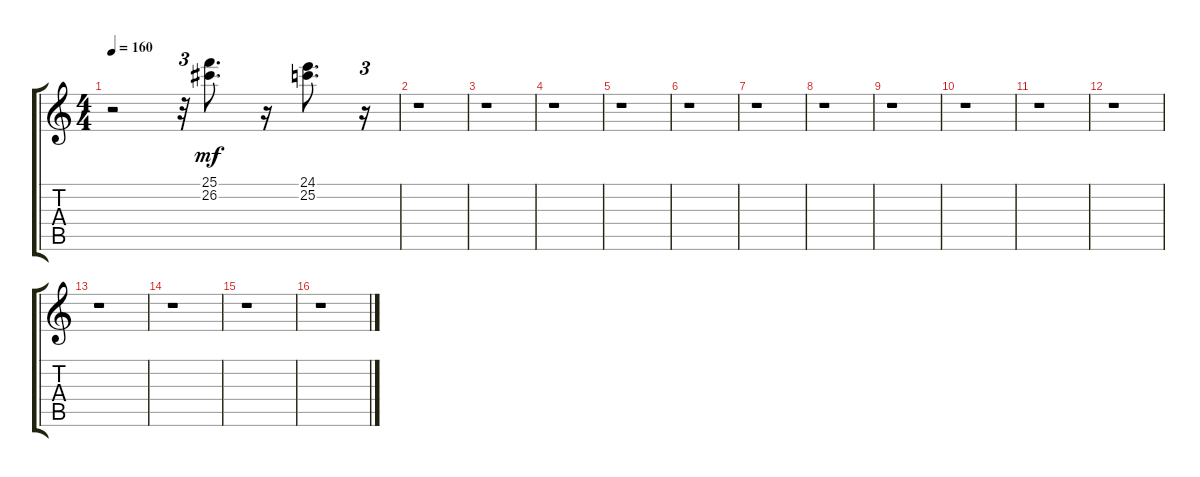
\track "" {instrument percussiveorgan}
\staff {score tabs}
\tuning (E4 B3 G3 D3 A2 E2) {hide}
\ts (4 4)
\tempo 160
\clef g2
\ks c
r.2{dy f} r.32{tu (3 2)} (25.1 26.2).8{d dy mf} r.16 (24.1 25.2).8{d} r.16{tu (3 2)} |
r.1 |
r.1 |
r.1 |
r.1 |
r.1 |
r.1 |
r.1 |
r.1 |
r.1 |
r.1 |
r.1 |
r.1 |
r.1 |
r.1 |
r.1
